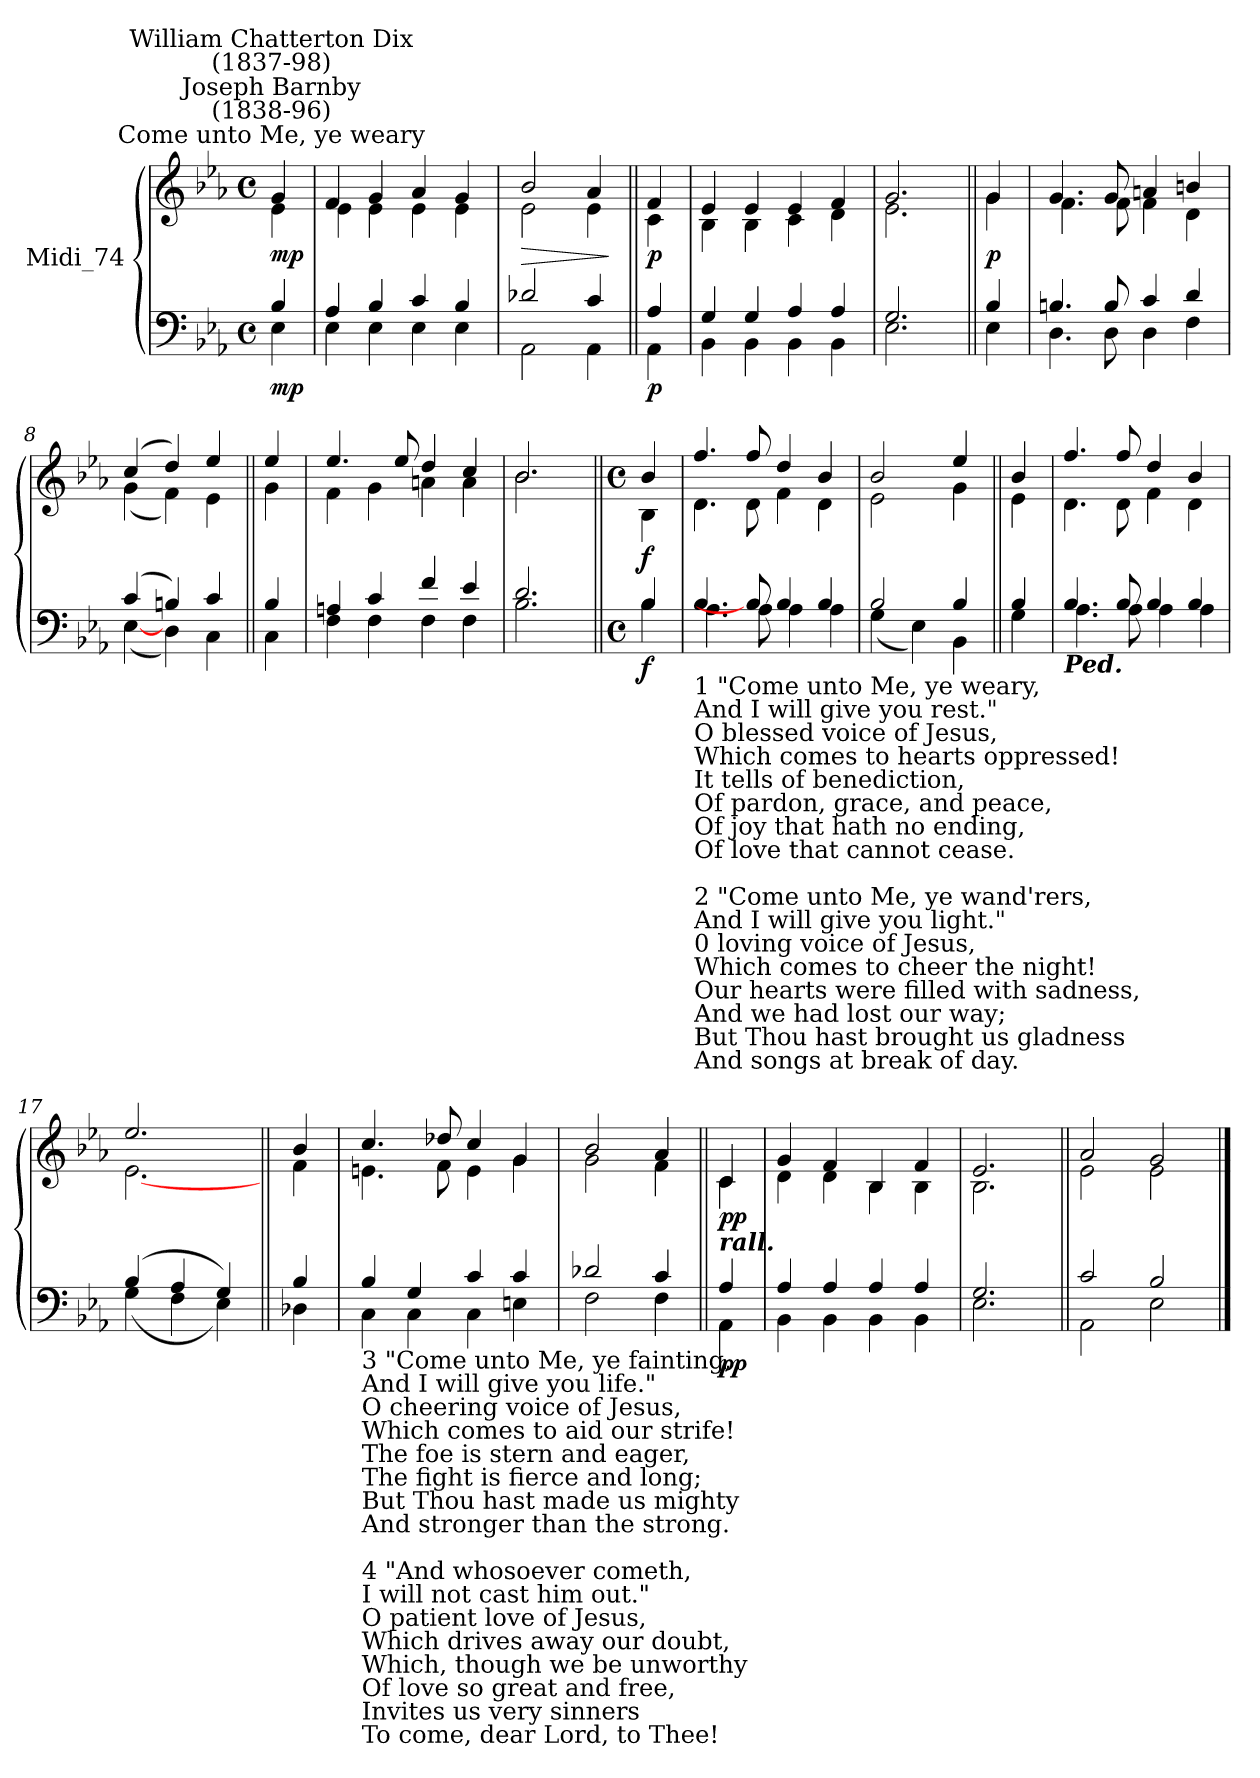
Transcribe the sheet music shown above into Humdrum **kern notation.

**kern	**dynam	**kern	**dynam
*part2	*part2	*part1	*part1
*staff2	*staff2	*staff1	*staff1
*I"Midi_74	*	*I"Midi_74	*
*clefF4	*	*clefG2	*
*k[b-e-a-]	*	*k[b-e-a-]	*
*E-:	*	*E-:	*
*M4/4	*	*M4/4	*
*met(c)	*	*met(c)	*
=	=	=	=
*^	*	*^	*
!	!	!	!LO:TX:a:cj:t=Come unto Me, ye weary	!	!
!	!	!	!LO:TX:a:cj:t=Joseph Barnby\n(1838-96)	!	!
!	!	!	!LO:TX:a:cj:t=William Chatterton Dix\n(1837-98)	!	!
!	!	!LO:DY:b	!	!	!LO:DY:b
4B-/	4E-\	mp	4g/	4e-\	mp
=1	=1	=1	=1	=1	=1
4A-/	4E-\	.	4f/	4e-\	.
4B-/	4E-\	.	4g/	4e-\	.
4c/	4E-\	.	4a-/	4e-\	.
4B-/	4E-\	.	4g/	4e-\	.
=2	=2	=2	=2	=2	=2
!	!	!	!	!	!LO:HP:b
2d-X/	2AA-\	.	2b-/	2e-\	>
4c/	4AA-\	.	4a-/	4e-\	.
*v	*v	*	*	*	*
*	*	*v	*v	*
.	.	.	]
=3||	=3||	=3||	=3||
*^	*	*^	*
!	!	!LO:DY:b	!	!	!LO:DY:b
4A-/	4AA-\	p	4f/	4c\	p
=4	=4	=4	=4	=4	=4
4G/	4BB-\	.	4e-/	4B-\	.
4G/	4BB-\	.	4e-/	4B-\	.
4A-/	4BB-\	.	4e-/	4c\	.
4A-/	4BB-\	.	4f/	4d\	.
=5	=5	=5	=5	=5	=5
2.G/	2.E-\	.	2.g/	2.e-\	.
=6||	=6||	=6||	=6||	=6||	=6||
!	!	!	!	!	!LO:DY:b
4B-/	4E-\	.	4g/	4g\	p
=7	=7	=7	=7	=7	=7
4.Bn/	4.D\	.	4.g/	4.f\	.
8B/	8D\	.	8g/	8f\	.
4c/	4D\	.	4an/	4f\	.
4d/	4F\	.	4bn/	4d\	.
=8	=8	=8	=8	=8	=8
(>4c/	(<[4E-\	.	(>4cc/	(<4g\	.
4Bn/)	4D\)	.	4dd/)	4f\)	.
4c/	4C\	.	4ee-/	4e-\	.
=9||	=9||	=9||	=9||	=9||	=9||
4B-/	4C\	.	4ee-/	4g\	.
=10	=10	=10	=10	=10	=10
4An/	4F\	.	4.ee-/	4f\	.
4c/	4F\	.	.	4g\	.
.	.	.	8ee-/	.	.
4f/	4F\	.	4dd/	4an\	.
4e-/	4F\	.	4cc/	4a\	.
=11	=11	=11	=11	=11	=11
2.d/	2.B-\	.	2.b-/	2.b-\	.
!!LO:LB:g=z	!!
=12||	=12||	=12||	=12||	=12||	=12||
*M4/4	*	*	*M4/4	*	*
*met(c)	*	*	*met(c)	*	*
!	!	!LO:DY:b	!	!	!LO:DY:b
4B-/	4B-\	f	4b-/	4B-\	f
=13	=13	=13	=13	=13	=13
!LO:TX:b:t=1 "Come unto Me, ye weary,\nAnd I will give you rest."\nO blessed voice of Jesus,\nWhich comes to hearts oppressed!\nIt tells of benediction,\nOf pardon, grace, and peace,\nOf joy that hath no ending,\nOf love that cannot cease.\n\n2 "Come unto Me, ye wand'rers,\nAnd I will give you light."\n0 loving voice of Jesus,\nWhich comes to cheer the night!\nOur hearts were filled with sadness,\nAnd we had lost our way;\nBut Thou hast brought us gladness\nAnd songs at break of day.	!	!	!	!	!
4.B-/	4.A-\	.	4.ff/	4.d\	.
8B-/]	8A-\	.	8ff/	8d\	.
4B-/	4A-\	.	4dd/	4f\	.
4B-/	4A-\	.	4b-/	4d\	.
=14	=14	=14	=14	=14	=14
2B-/	(<4G\	.	2b-/	2e-\	.
.	4E-\)	.	.	.	.
4B-/	4BB-\	.	4ee-/	4g\	.
=15||	=15||	=15||	=15||	=15||	=15||
4B-/	4G\	.	4b-/	4e-\	.
=16	=16	=16	=16	=16	=16
!LO:TX:b:Bi:t=Ped.	!	!	!	!	!
4.B-/	4.A-\	.	4.ff/	4.d\	.
8B-/	8A-\	.	8ff/	8d\	.
4B-/	4A-\	.	4dd/	4f\	.
4B-/	4A-\	.	4b-/	4d\	.
=17	=17	=17	=17	=17	=17
(>4B-/	(<4G\	.	2.ee-/	[2.e-\	.
4A-/	4F\	.	.	.	.
4G/)	4E-\)	.	.	.	.
=18||	=18||	=18||	=18||	=18||	=18||
4B-/	4D-X\	.	4b-/	4f\	.
=19	=19	=19	=19	=19	=19
!LO:TX:b:t=3 "Come unto Me, ye fainting,\nAnd I will give you life."\nO cheering voice of Jesus,\nWhich comes to aid our strife!\nThe foe is stern and eager,\nThe fight is fierce and long;\nBut Thou hast made us mighty\nAnd stronger than the strong.\n\n4 "And whosoever cometh,\nI will not cast him out."\nO patient love of Jesus,\nWhich drives away our doubt,\nWhich, though we be unworthy\nOf love so great and free,\nInvites us very sinners\nTo come, dear Lord, to Thee!	!	!	!	!	!
4B-/	4C\	.	4.cc/	4.en\	.
4G/	4C\	.	.	.	.
.	.	.	8dd-X/	8f\	.
4c/	4C\	.	4cc/	4e\	.
4c/	4En\	.	4g/	4g\	.
=20	=20	=20	=20	=20	=20
2d-X/	2F\	.	2b-/	2g\	.
4c/	4F\	.	4a-/	4f\	.
=21||	=21||	=21||	=21||	=21||	=21||
!LO:TX:a:Bi:t=rall.	!	!	!	!	!
!	!	!LO:DY:b	!	!	!LO:DY:b
4A-/	4AA-\	pp	4c/	4c\	pp
=22	=22	=22	=22	=22	=22
4A-/	4BB-\	.	4g/	4d\	.
4A-/	4BB-\	.	4f/	4d\	.
4A-/	4BB-\	.	4B-/	4B-\	.
4A-/	4BB-\	.	4f/	4B-\	.
=23	=23	=23	=23	=23	=23
2.G/	2.E-\	.	2.e-/	2.B-\	.
=24||	=24||	=24||	=24||	=24||	=24||
2c/	2AA-\	.	2a-/	2e-\	.
2B-/	2E-\	.	2g/	2e-\	.
*v	*v	*	*	*	*
*	*	*v	*v	*
==	==	==	==
*-	*-	*-	*-
